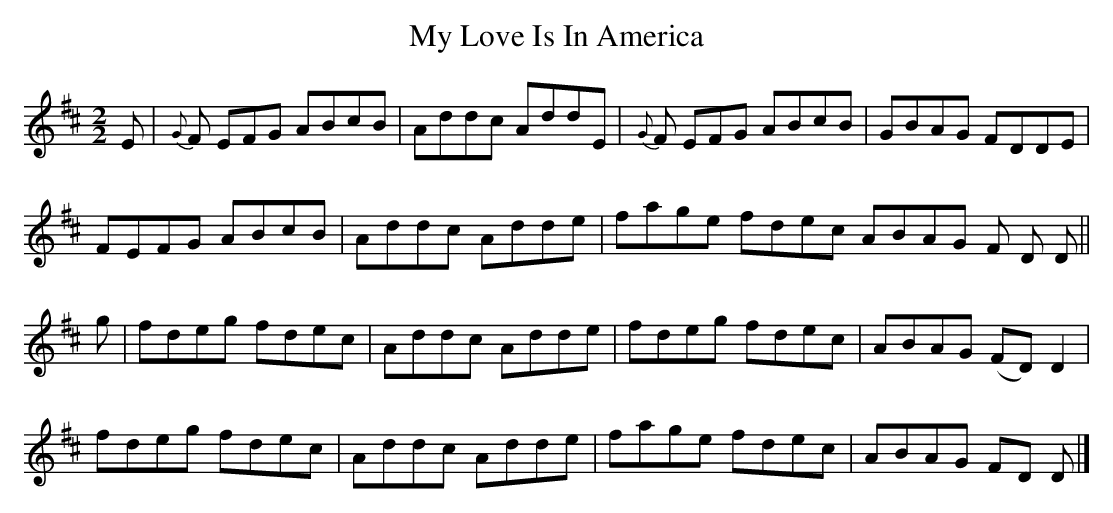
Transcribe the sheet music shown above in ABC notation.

X:1
T:My Love Is In America
BRENNAN Dec. 2002 (HTTP://WWW.SOSYOURMOM.COM)
M:2/2
L:1/8
K:D
E| {G}F EFG ABcB|Addc AddE| {G}F EFG ABcB|GBAG FDDE|
FEFG ABcB|Addc Adde|fage fdec ABAG F D D||
g|fdeg fdec|Addc Adde|fdeg fdec|ABAG (FD) D2|
fdeg fdec|Addc Adde|fage fdec|ABAG FD D |]
